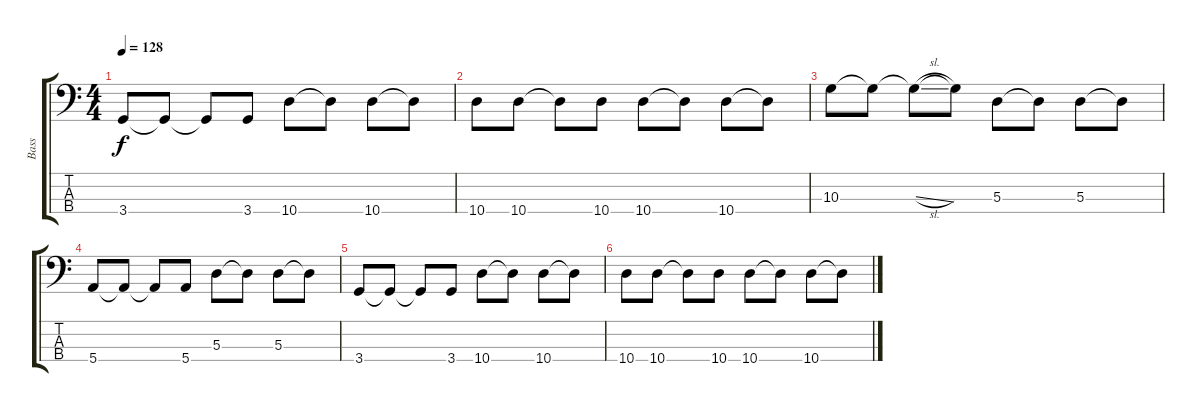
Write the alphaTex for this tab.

\track ("Bass" "Bass") {mute instrument electricbassfinger}
\staff {score tabs}
\tuning (G2 D2 A1 E1) {hide}
\ts (4 4)
\tempo 128
\clef f4
\ks c
3.4.8{dy f} 3.4{t}.8 3.4{t}.8 3.4.8 10.4.8 10.4{t}.8 10.4.8 10.4{t}.8 |
10.4.8 10.4.8 10.4{t}.8 10.4.8 10.4.8 10.4{t}.8 10.4.8 10.4{t}.8 |
10.3.8 10.3{t}.8 10.3{sl t}.8 10.3{t}.8 5.3.8 5.3{t}.8 5.3.8 5.3{t}.8 |
5.4.8 5.4{t}.8 5.4{t}.8 5.4.8 5.3.8 5.3{t}.8 5.3.8 5.3{t}.8 |
3.4.8 3.4{t}.8 3.4{t}.8 3.4.8 10.4.8 10.4{t}.8 10.4.8 10.4{t}.8 |
10.4.8 10.4.8 10.4{t}.8 10.4.8 10.4.8 10.4{t}.8 10.4.8 10.4{t}.8
